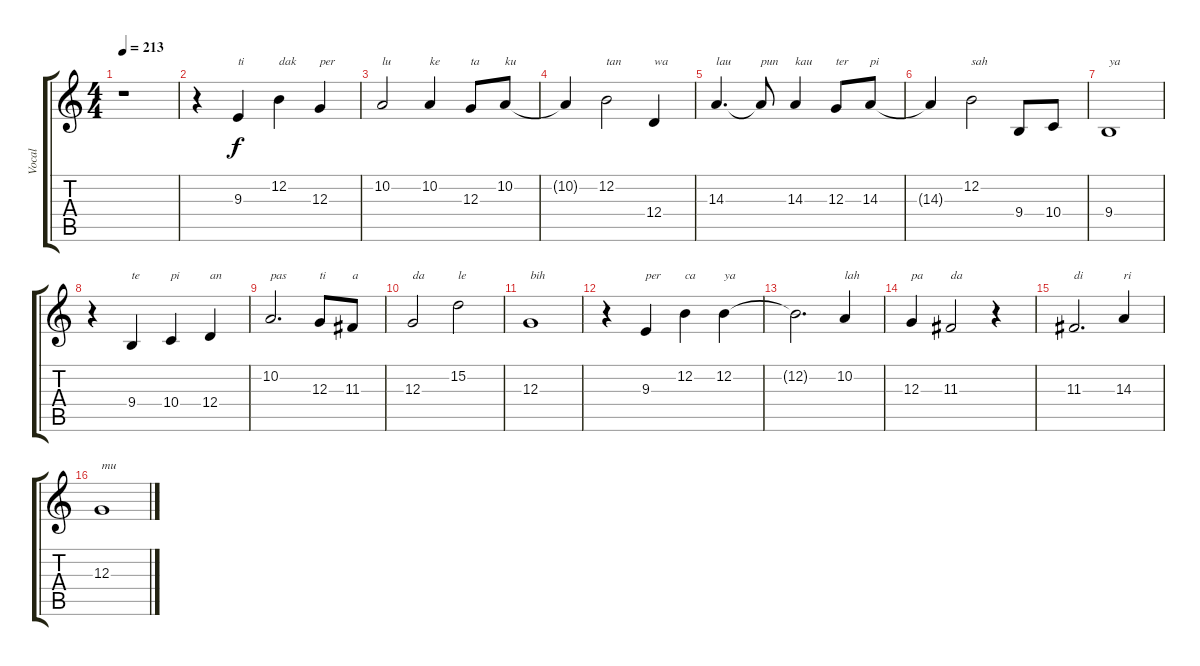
\track ("Vocal" "Vocal") {instrument violin}
\staff {score tabs}
\tuning (E4 B3 G3 D3 A2 E2) {hide}
\ts (4 4)
\tempo 213
\clef g2
\ks c
r.1{dy f} |
r.4 9.3.4{txt "ti"} 12.2.4{txt "dak"} 12.3.4{txt "per"} |
10.2.2{txt "lu"} 10.2.4{txt "ke"} 12.3.8{txt "ta"} 10.2.8{txt "ku"} |
10.2{t}.4 12.2.2{txt "tan"} 12.4.4{txt "wa"} |
14.3.4{d txt "lau"} 14.3{t}.8{txt "pun"} 14.3.4{txt "kau"} 12.3.8{txt "ter"} 14.3.8{txt "pi"} |
14.3{t}.4 12.2.2{txt "sah"} 9.4.8 10.4.8 |
9.4.1{txt "ya"} |
r.4 9.4.4{txt "te"} 10.4.4{txt "pi"} 12.4.4{txt "an"} |
10.2.2{d txt "pas"} 12.3.8{txt "ti"} 11.3.8{txt "a"} |
12.3.2{txt "da"} 15.2.2{txt "le"} |
12.3.1{txt "bih"} |
r.4 9.3.4{txt "per"} 12.2.4{txt "ca"} 12.2.4{txt "ya"} |
12.2{t}.2{d} 10.2.4{txt "lah"} |
12.3.4{txt "pa"} 11.3.2{txt "da"} r.4 |
11.3.2{d txt "di"} 14.3.4{txt "ri"} |
12.3.1{txt "mu"}
